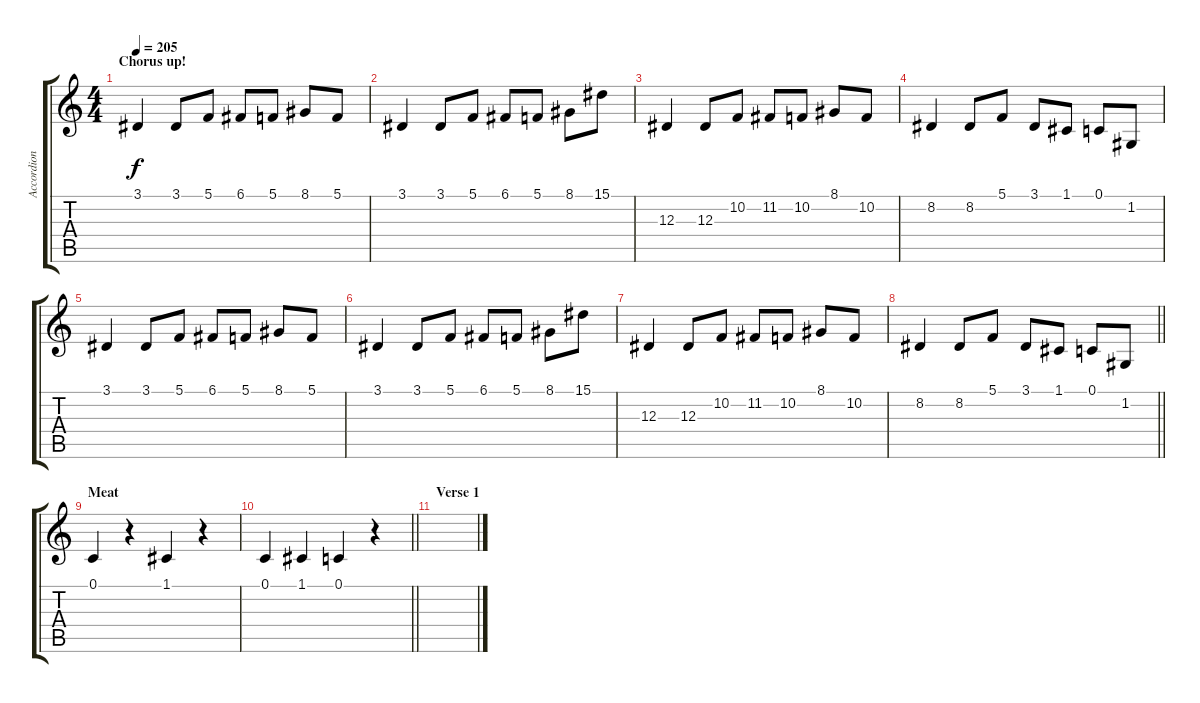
\track ("Accordion" "Accordion") {instrument accordion}
\staff {score tabs}
\tuning (C4 G3 Eb3 Bb2 F2 C2) {hide}
\ts (4 4)
\section ("" "Chorus up!")
\tempo 205
\clef g2
\ks c
3.1.4{dy f} 3.1.8 5.1.8 6.1.8 5.1.8 8.1.8 5.1.8 |
3.1.4 3.1.8 5.1.8 6.1.8 5.1.8 8.1.8 15.1.8 |
12.3.4 12.3.8 10.2.8 11.2.8 10.2.8 8.1.8 10.2.8 |
8.2.4 8.2.8 5.1.8 3.1.8 1.1.8 0.1.8 1.2.8 |
3.1.4 3.1.8 5.1.8 6.1.8 5.1.8 8.1.8 5.1.8 |
3.1.4 3.1.8 5.1.8 6.1.8 5.1.8 8.1.8 15.1.8 |
12.3.4 12.3.8 10.2.8 11.2.8 10.2.8 8.1.8 10.2.8 |
\barLineRight lightlight
8.2.4 8.2.8 5.1.8 3.1.8 1.1.8 0.1.8 1.2.8 |
\section ("" "Meat")
0.1.4 r.4 1.1.4 r.4 |
\barLineRight lightlight
0.1.4 1.1.4 0.1.4 r.4 |
\section ("" "Verse 1")
